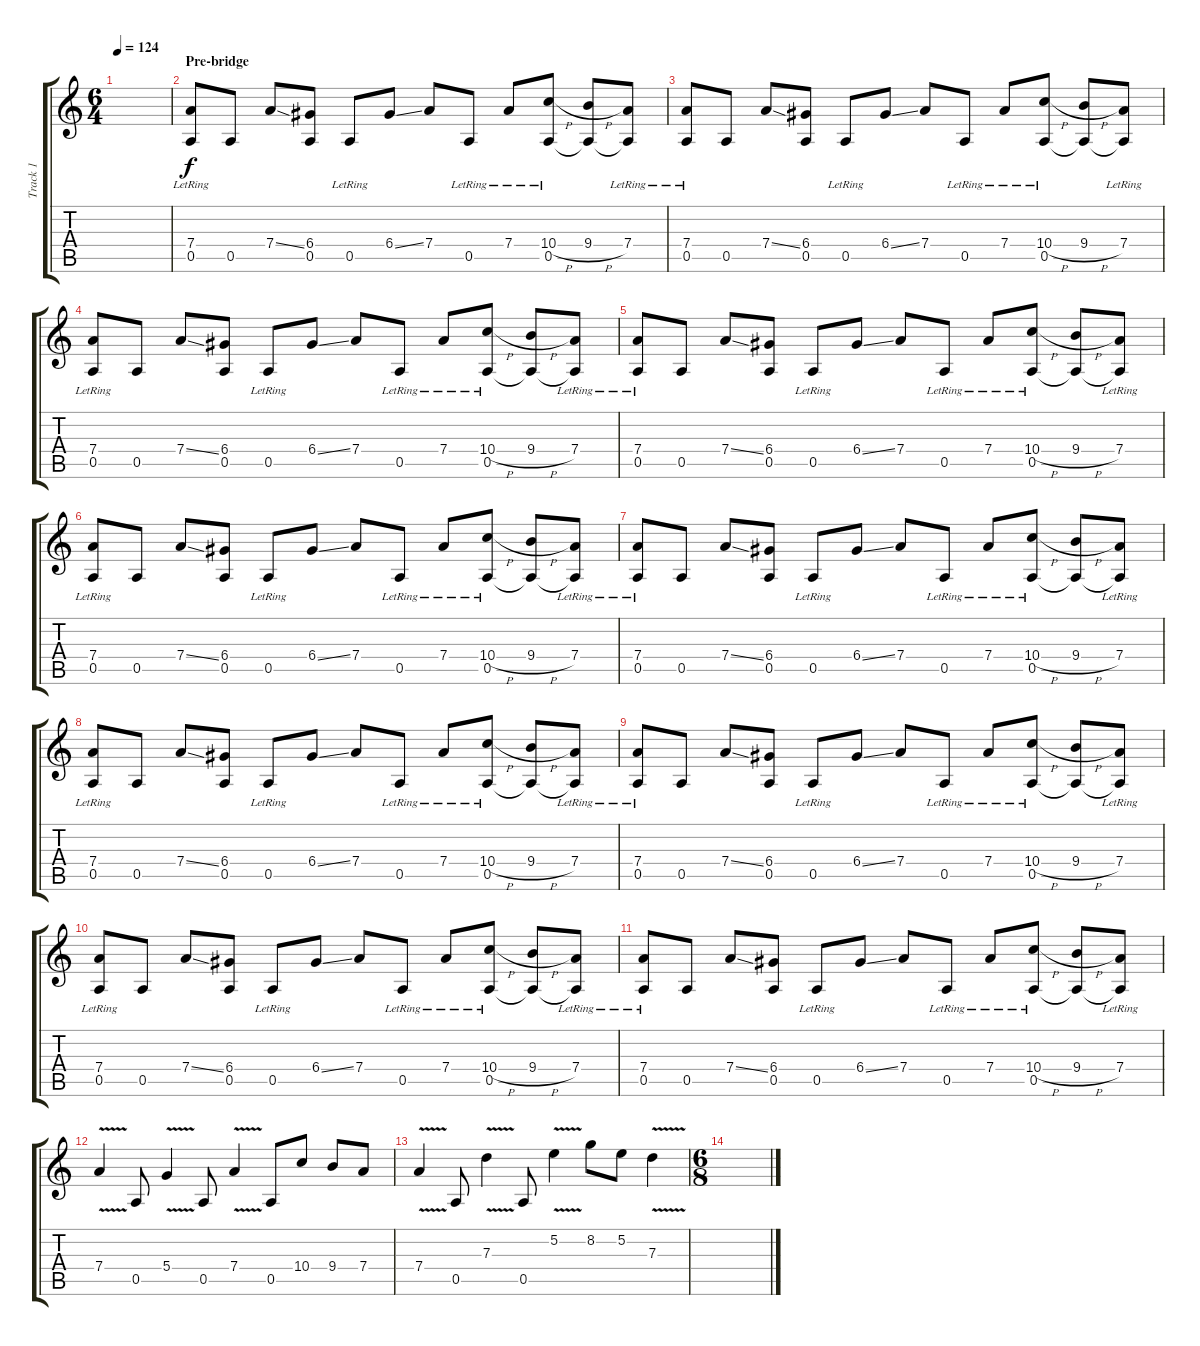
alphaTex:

\track ("Track 1" "Track 1") {instrument overdrivenguitar}
\staff {score tabs}
\tuning (E4 B3 G3 D3 A2 D2) {hide}
\ts (6 4)
\tempo 124
\clef g2
\ks c
|
\section ("" "Pre-bridge")
(7.4{lr} 0.5).8{volume 12} 0.5.8 7.4{ss}.8 (6.4 0.5).8 0.5{lr}.8 6.4{ss}.8 7.4.8 0.5{lr}.8 7.4{lr}.8 (10.4{h} 0.5{lr}).8 (9.4{h} 0.5{t}).8 (7.4{lr} 0.5{t}).8 |
(7.4{lr} 0.5).8 0.5.8 7.4{ss}.8 (6.4 0.5).8 0.5{lr}.8 6.4{ss}.8 7.4.8 0.5{lr}.8 7.4{lr}.8 (10.4{h} 0.5{lr}).8 (9.4{h} 0.5{t}).8 (7.4{lr} 0.5{t}).8 |
(7.4{lr} 0.5).8 0.5.8 7.4{ss}.8 (6.4 0.5).8 0.5{lr}.8 6.4{ss}.8 7.4.8 0.5{lr}.8 7.4{lr}.8 (10.4{h} 0.5{lr}).8 (9.4{h} 0.5{t}).8 (7.4{lr} 0.5{t}).8 |
(7.4{lr} 0.5).8 0.5.8 7.4{ss}.8 (6.4 0.5).8 0.5{lr}.8 6.4{ss}.8 7.4.8 0.5{lr}.8 7.4{lr}.8 (10.4{h} 0.5{lr}).8 (9.4{h} 0.5{t}).8 (7.4{lr} 0.5{t}).8 |
(7.4{lr} 0.5).8{volume 12} 0.5.8 7.4{ss}.8 (6.4 0.5).8 0.5{lr}.8 6.4{ss}.8 7.4.8 0.5{lr}.8 7.4{lr}.8 (10.4{h} 0.5{lr}).8 (9.4{h} 0.5{t}).8 (7.4{lr} 0.5{t}).8 |
(7.4{lr} 0.5).8 0.5.8 7.4{ss}.8 (6.4 0.5).8 0.5{lr}.8 6.4{ss}.8 7.4.8 0.5{lr}.8 7.4{lr}.8 (10.4{h} 0.5{lr}).8 (9.4{h} 0.5{t}).8 (7.4{lr} 0.5{t}).8 |
(7.4{lr} 0.5).8 0.5.8 7.4{ss}.8 (6.4 0.5).8 0.5{lr}.8 6.4{ss}.8 7.4.8 0.5{lr}.8 7.4{lr}.8 (10.4{h} 0.5{lr}).8 (9.4{h} 0.5{t}).8 (7.4{lr} 0.5{t}).8 |
(7.4{lr} 0.5).8 0.5.8 7.4{ss}.8 (6.4 0.5).8 0.5{lr}.8 6.4{ss}.8 7.4.8 0.5{lr}.8 7.4{lr}.8 (10.4{h} 0.5{lr}).8 (9.4{h} 0.5{t}).8 (7.4{lr} 0.5{t}).8 |
(7.4{lr} 0.5).8{volume 12} 0.5.8 7.4{ss}.8 (6.4 0.5).8 0.5{lr}.8 6.4{ss}.8 7.4.8 0.5{lr}.8 7.4{lr}.8 (10.4{h} 0.5{lr}).8 (9.4{h} 0.5{t}).8 (7.4{lr} 0.5{t}).8 |
(7.4{lr} 0.5).8{volume 12} 0.5.8 7.4{ss}.8 (6.4 0.5).8 0.5{lr}.8 6.4{ss}.8 7.4.8 0.5{lr}.8 7.4{lr}.8 (10.4{h} 0.5{lr}).8 (9.4{h} 0.5{t}).8 (7.4{lr} 0.5{t}).8 |
7.4{v}.4{volume 12} 0.5.8 5.4{v}.4 0.5.8 7.4{v}.4 0.5.8 10.4.8 9.4.8 7.4.8 |
7.4{v}.4{volume 16} 0.5.8 7.3{v}.4 0.5.8 5.2{v}.4 8.2.8 5.2.8 7.3{v}.4 |
\ts (6 8)
